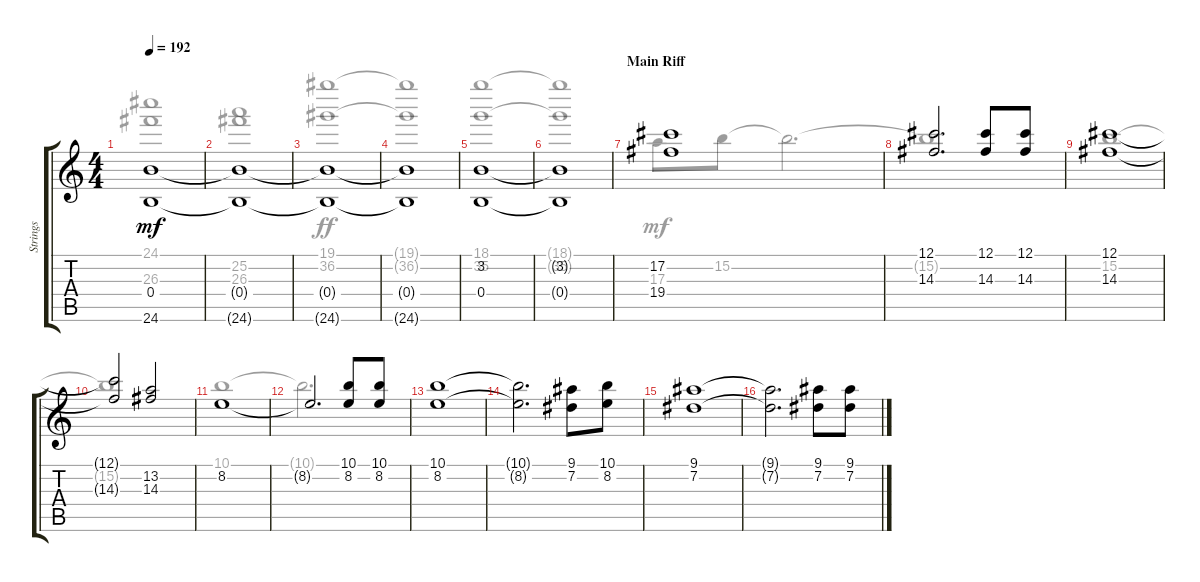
\track ("Strings" "Strings") {instrument electricguitarclean}
\staff {score tabs}
\tuning (Db4 Ab3 E3 B2 Gb2 B1) {hide}
\voice
\ts (4 4)
\tempo 192
\clef g2
\ks aminor
(0.4{t} 24.6{t}).1{dy mf} |
(0.4{t} 24.6{t}).1 |
(0.4{t} 24.6{t}).1 |
(0.4{t} 24.6{t}).1 |
(3.2 0.4).1 |
(3.2{t} 0.4{t}).1 |
\section ("" "Main Riff")
(17.2 19.4).1 |
(12.1 14.3).2{d} (12.1 14.3).8 (12.1 14.3).8 |
(12.1 14.3).1 |
(12.1{t} 14.3{t}).2 (13.2 14.3).2 |
8.2.1 |
8.2{t}.2{d} (10.1 8.2).8 (10.1 8.2).8 |
(10.1 8.2).1 |
(10.1{t} 8.2{t}).2{d} (9.1 7.2).8 (10.1 8.2).8 |
(9.1 7.2).1 |
(9.1{t} 7.2{t}).2{d} (9.1 7.2).8 (9.1 7.2).8
\voice
\clef g2
\ottava regular
\simile none
\ks aminor
(24.1{t} 26.3{t}).1{dy mf} |
(25.2 26.3).1 |
(19.1 36.2).1{dy ff} |
(19.1{t} 36.2{t}).1 |
(18.1 35.2).1 |
(18.1{t} 35.2{t}).1 |
17.3.8{dy mf} 15.2.8 15.2{t}.2{d} |
15.2{t}.1 |
15.2.1 |
15.2{t}.1 |
10.1.1 |
10.1{t}.2{d} |
|
|
|
